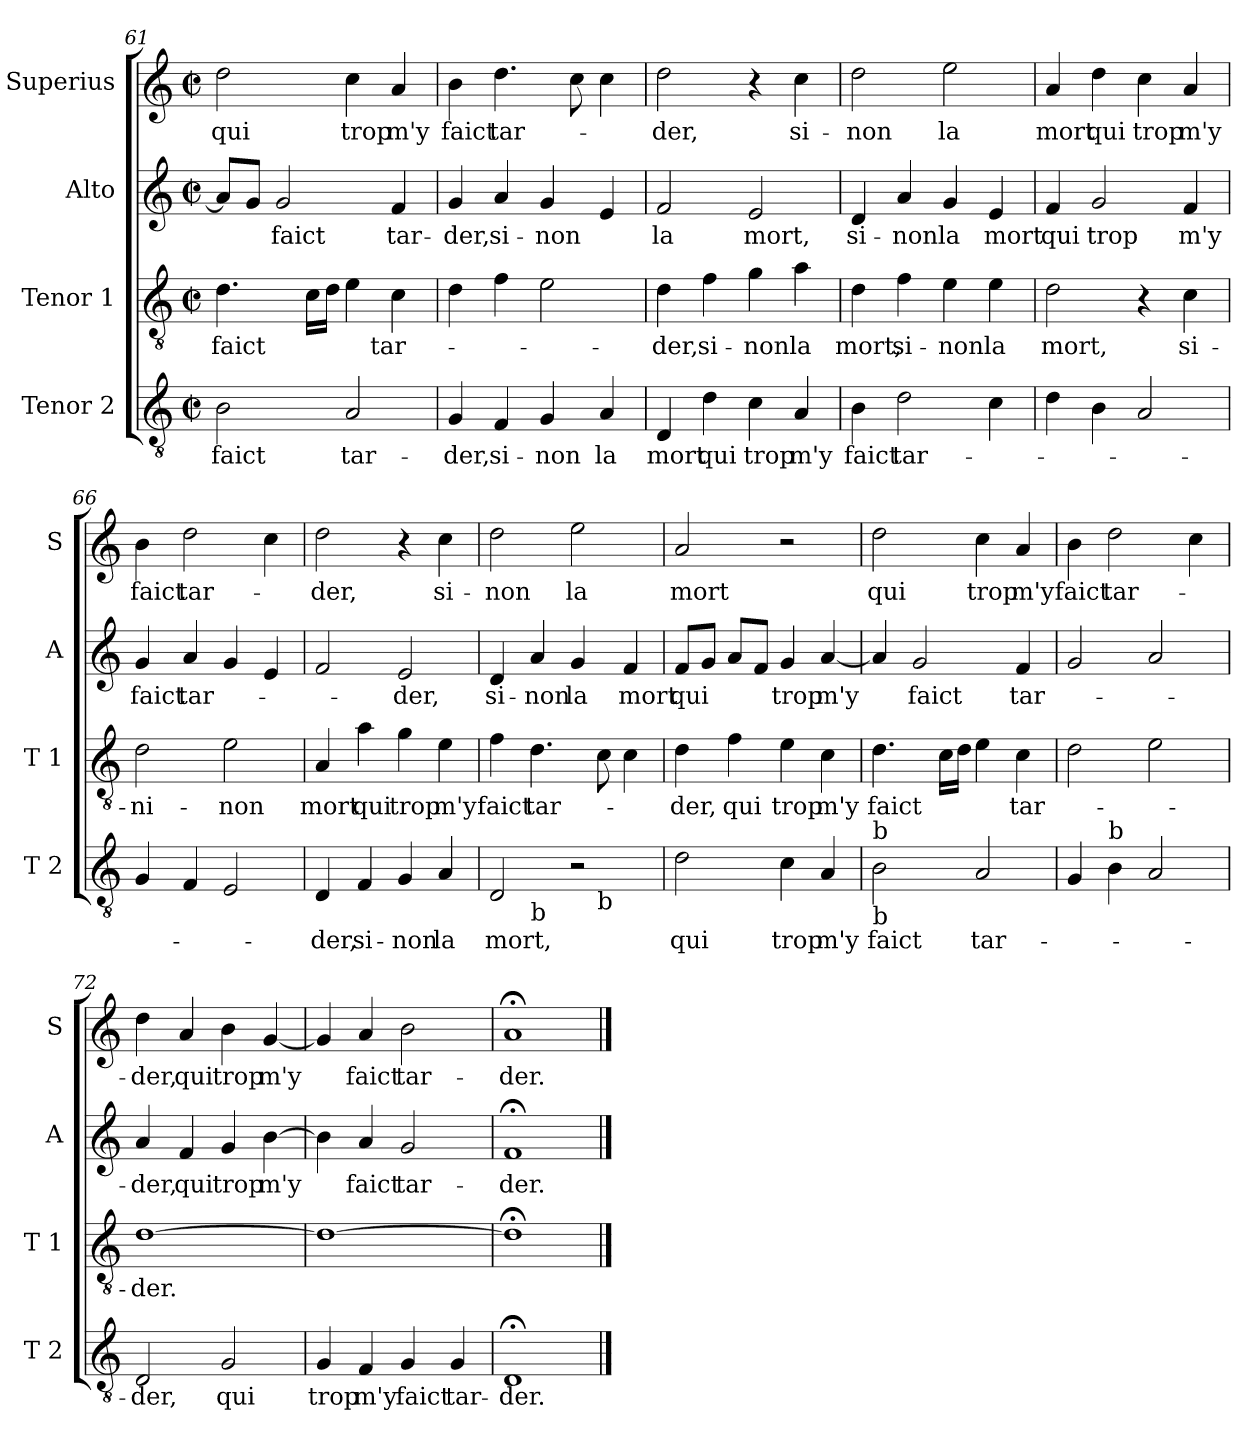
**kern	**text	**kern	**text	**kern	**text	**kern	**text
*part4	*part4	*part3	*part3	*part2	*part2	*part1	*part1
*staff4	*staff4	*staff3	*staff3	*staff2	*staff2	*staff1	*staff1
*I"Tenor 2	*	*I"Tenor 1	*	*I"Alto	*	*I"Superius	*
*I'T 2	*	*I'T 1	*	*I'A	*	*I'S	*
!!LO:LB:g=z
*clefGv2	*	*clefGv2	*	*clefG2	*	*clefG2	*
*k[]	*	*k[]	*	*k[]	*	*k[]	*
*C:	*	*C:	*	*C:	*	*C:	*
*M2/2	*	*M2/2	*	*M2/2	*	*M2/2	*
*met(c|)	*	*met(c|)	*	*met(c|)	*	*met(c|)	*
=61	=61	=61	=61	=61	=61	=61	=61
2B\	faict	4.d\	faict	8a/L]	.	2dd\	qui
.	.	.	.	8g/J	.	.	.
.	.	.	.	2g/	faict	.	.
.	.	16c\LL	.	.	.	.	.
.	.	16d\JJ	.	.	.	.	.
2A/	tar-	4e\	.	.	.	4cc\	trop
.	.	4c\	tar-	4f/	tar-	4a/	m'y
=62	=62	=62	=62	=62	=62	=62	=62
4G/	-der,	4d\	.	4g/	-der,	4b\	faict
4F/	si-	4f\	.	4a/	si-	4.dd\	tar-
4G/	-non	2e\	.	4g/	-non	.	.
.	.	.	.	.	.	8cc\	.
4A/	la	.	.	4e/	.	4cc\	.
=63	=63	=63	=63	=63	=63	=63	=63
4D/	mort	4d\	-der,	2f/	la	2dd\	-der,
4d\	qui	4f\	si-	.	.	.	.
4c\	trop	4g\	-non	2e/	mort,	4r	.
4A/	m'y	4a\	la	.	.	4cc\	si-
=64	=64	=64	=64	=64	=64	=64	=64
4B\	faict	4d\	mort,	4d/	si-	2dd\	-non
2d\	tar-	4f\	si-	4a/	-non	.	.
.	.	4e\	-non	4g/	la	2ee\	la
4c\	.	4e\	la	4e/	mort	.	.
=65	=65	=65	=65	=65	=65	=65	=65
4d\	.	2d\	mort,	4f/	qui	4a/	mort
4B\	.	.	.	2g/	trop	4dd\	qui
2A/	.	4r	.	.	.	4cc\	trop
.	.	4c\	si-	4f/	m'y	4a/	m'y
!!LO:LB:g=z
=66	=66	=66	=66	=66	=66	=66	=66
4G/	.	2d\	-ni-	4g/	faict	4b\	faict
4F/	.	.	.	4a/	tar-	2dd\	tar-
2E/	.	2e\	-non	4g/	.	.	.
.	.	.	.	4e/	.	4cc\	.
=67	=67	=67	=67	=67	=67	=67	=67
4D/	-der,	4A/	mort	2f/	.	2dd\	-der,
4F/	si-	4a\	qui	.	.	.	.
4G/	-non	4g\	trop	2e/	-der,	4r	.
4A/	la	4e\	m'y	.	.	4cc\	si-
=68	=68	=68	=68	=68	=68	=68	=68
*^	*	*	*	*	*	*	*
*	*^	*	*	*	*	*	*	*
2D/	4ryy	2ryy	mort,	4f\	faict	4d/	si-	2dd\	-non
!	!LO:TX:b:t=b	!	!	!	!	!	!	!	!
.	2.ryy	.	.	4.d\	tar-	4a/	-non	.	.
2r	.	8ryy	.	.	.	4g/	la	2ee\	la
!	!	!LO:TX:b:t=b	!	!	!	!	!	!	!
.	.	4.ryy	.	8c\	.	.	.	.	.
.	.	.	.	4c\	.	4f/	mort	.	.
*v	*v	*v	*	*	*	*	*	*	*
=69	=69	=69	=69	=69	=69	=69	=69
2d\	qui	4d\	-der,	8f/L	qui	2a/	mort
.	.	.	.	8g/J	.	.	.
.	.	4f\	qui	8a/L	.	.	.
.	.	.	.	8f/J	.	.	.
4c\	trop	4e\	trop	4g/	trop	2r	.
4A/	m'y	4c\	m'y	[4a/	m'y	.	.
=70	=70	=70	=70	=70	=70	=70	=70
!LO:TX:b:t=b	!	!	!	!	!	!	!
!LO:TX:a:t=b	!	!	!	!	!	!	!
2B\	faict	4.d\	faict	4a/]	.	2dd\	qui
.	.	.	.	2g/	faict	.	.
.	.	16c\LL	.	.	.	.	.
.	.	16d\JJ	.	.	.	.	.
2A/	tar-	4e\	.	.	.	4cc\	trop
.	.	4c\	tar-	4f/	tar-	4a/	m'y
!!LO:LB:g=z
=71	=71	=71	=71	=71	=71	=71	=71
4G/	.	2d\	.	2g/	.	4b\	faict
!LO:TX:a:t=b	!	!	!	!	!	!	!
4B\	.	.	.	.	.	2dd\	tar-
2A/	.	2e\	.	2a/	.	.	.
.	.	.	.	.	.	4cc\	.
=72	=72	=72	=72	=72	=72	=72	=72
2D/	-der,	[1d	-der.	4a/	-der,	4dd\	-der,
.	.	.	.	4f/	qui	4a/	qui
2G/	qui	.	.	4g/	trop	4b\	trop
.	.	.	.	[4b\	m'y	[4g/	m'y
=73	=73	=73	=73	=73	=73	=73	=73
4G/	trop	1d_	.	4b\]	.	4g/]	.
4F/	m'y	.	.	4a/	faict	4a/	faict
4G/	faict	.	.	2g/	tar-	2b\	tar-
4G/	tar-	.	.	.	.	.	.
=74	=74	=74	=74	=74	=74	=74	=74
1D;<	-der.	1d;<]	.	1f;<	-der.	1a;<	-der.
==	==	==	==	==	==	==	==
*-	*-	*-	*-	*-	*-	*-	*-
